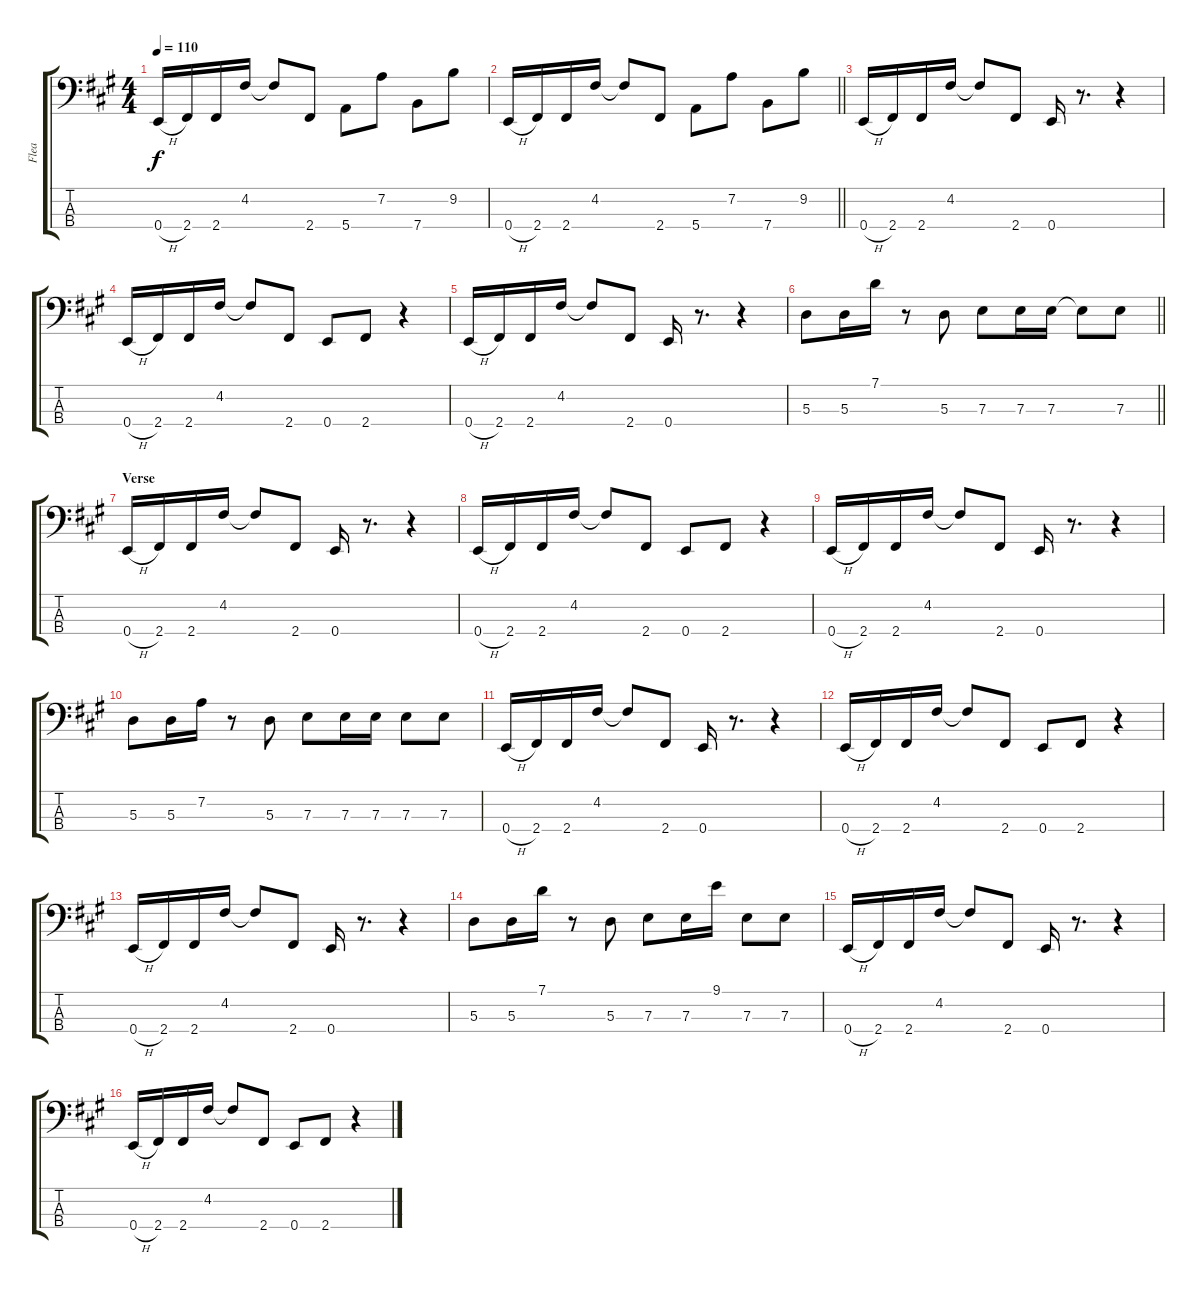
\track ("Flea" "Flea") {instrument slapbass1}
\staff {score tabs}
\tuning (G2 D2 A1 E1) {hide}
\ts (4 4)
\tempo 110
\clef f4
\ks a
0.4{h}.16{dy f} 2.4.16 2.4.16 4.2.16 4.2{t}.8 2.4.8 5.4.8 7.2.8 7.4.8 9.2.8 |
\barLineRight lightlight
0.4{h}.16 2.4.16 2.4.16 4.2.16 4.2{t}.8 2.4.8 5.4.8 7.2.8 7.4.8 9.2.8 |
0.4{h}.16 2.4.16 2.4.16 4.2.16 4.2{t}.8 2.4.8 0.4.16 r.8{d} r.4 |
0.4{h}.16 2.4.16 2.4.16 4.2.16 4.2{t}.8 2.4.8 0.4.8 2.4.8 r.4 |
0.4{h}.16 2.4.16 2.4.16 4.2.16 4.2{t}.8 2.4.8 0.4.16 r.8{d} r.4 |
\barLineRight lightlight
5.3.8 5.3.16 7.1.16 r.8 5.3.8 7.3.8 7.3.16 7.3.16 7.3{t}.8 7.3.8 |
\section ("" "Verse")
0.4{h}.16 2.4.16 2.4.16 4.2.16 4.2{t}.8 2.4.8 0.4.16 r.8{d} r.4 |
0.4{h}.16 2.4.16 2.4.16 4.2.16 4.2{t}.8 2.4.8 0.4.8 2.4.8 r.4 |
0.4{h}.16 2.4.16 2.4.16 4.2.16 4.2{t}.8 2.4.8 0.4.16 r.8{d} r.4 |
5.3.8 5.3.16 7.2.16 r.8 5.3.8 7.3.8 7.3.16 7.3.16 7.3.8 7.3.8 |
0.4{h}.16 2.4.16 2.4.16 4.2.16 4.2{t}.8 2.4.8 0.4.16 r.8{d} r.4 |
0.4{h}.16 2.4.16 2.4.16 4.2.16 4.2{t}.8 2.4.8 0.4.8 2.4.8 r.4 |
0.4{h}.16 2.4.16 2.4.16 4.2.16 4.2{t}.8 2.4.8 0.4.16 r.8{d} r.4 |
5.3.8 5.3.16 7.1.16 r.8 5.3.8 7.3.8 7.3.16 9.1.16 7.3.8 7.3.8 |
0.4{h}.16 2.4.16 2.4.16 4.2.16 4.2{t}.8 2.4.8 0.4.16 r.8{d} r.4 |
0.4{h}.16 2.4.16 2.4.16 4.2.16 4.2{t}.8 2.4.8 0.4.8 2.4.8 r.4
